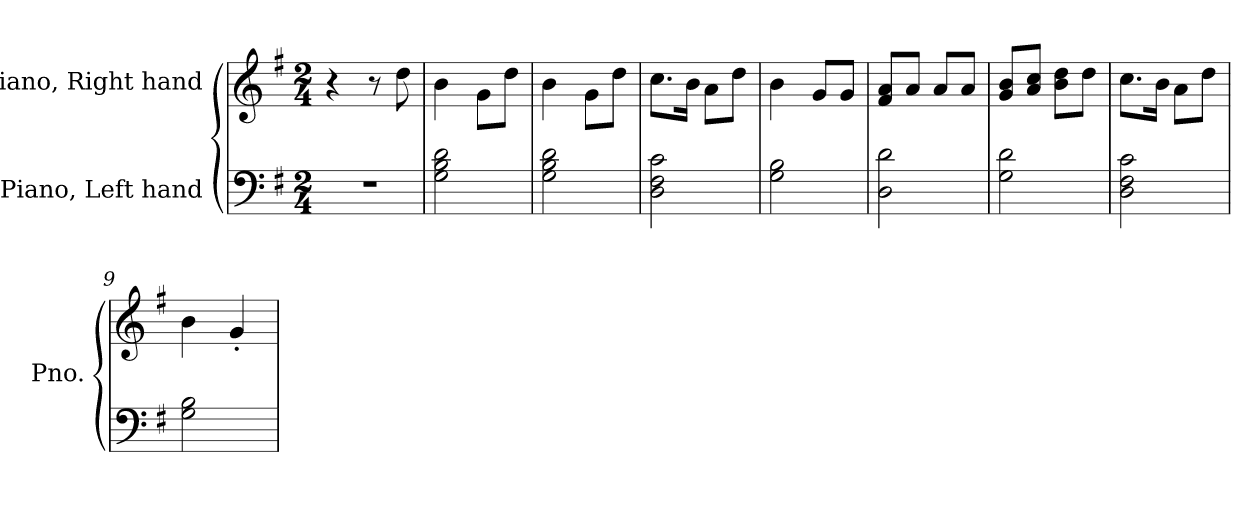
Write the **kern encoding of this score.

**kern	**kern
*part2	*part1
*staff2	*staff1
*I"Piano, Left hand	*I"Piano, Right hand
*I'Pno.	*I'Pno.
*clefF4	*clefG2
*k[f#]	*k[f#]
*M2/4	*M2/4
*MM120	*MM120
=1	=1
2r	4r
.	8r
.	8dd\
=2	=2
2G\ 2B\ 2d\	4b\
.	8g\L
.	8dd\J
=3	=3
2G\ 2B\ 2d\	4b\
.	8g\L
.	8dd\J
=4	=4
2D\ 2F#\ 2c\	8.cc\L
.	16b\Jk
.	8a\L
.	8dd\J
=5	=5
2G\ 2B\	4b\
.	8g/L
.	8g/J
=6	=6
2D\ 2d\	8f#/ 8a/L
.	8a/J
.	8a/L
.	8a/J
=7	=7
2G\ 2d\	8g/ 8b/L
.	8a/ 8cc/J
.	8b\ 8dd\L
.	8dd\J
!!LO:LB:g=z
=8	=8
2D\ 2F#\ 2c\	8.cc\L
.	16b\Jk
.	8a\L
.	8dd\J
=9	=9
2G\ 2B\	4b\
.	4g'/
=	=
*-	*-
